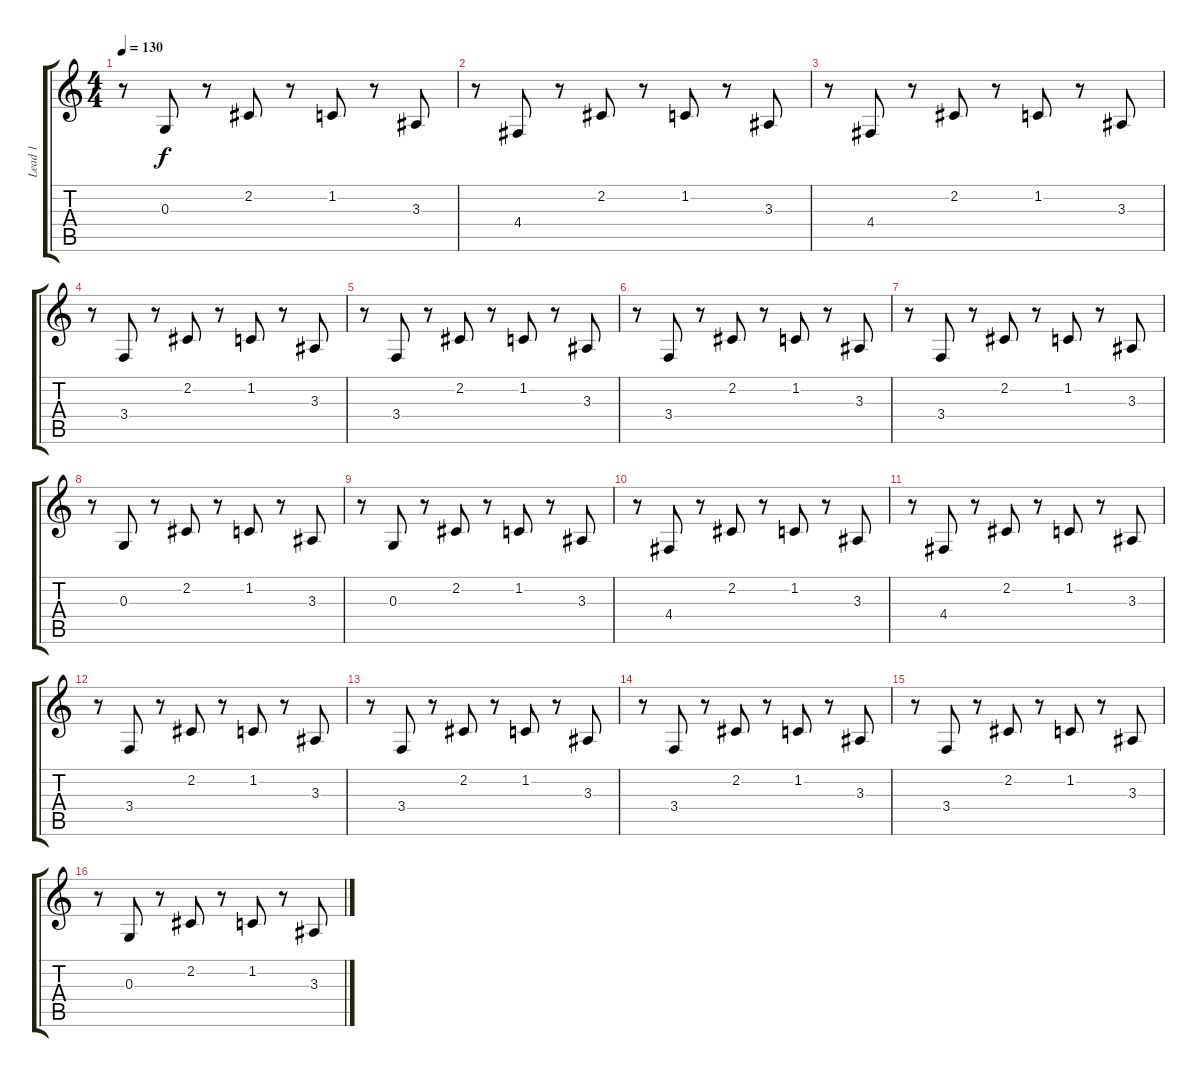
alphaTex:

\track ("Lead 1" "Lead 1") {instrument lead2sawtooth}
\staff {score tabs}
\tuning (E4 B3 G3 D3 A2 E2) {hide}
\ts (4 4)
\tempo 130
\clef g2
\ks c
r.8{dy f} 0.3.8 r.8 2.2.8 r.8 1.2.8 r.8 3.3.8 |
r.8 4.4.8 r.8 2.2.8 r.8 1.2.8 r.8 3.3.8 |
r.8 4.4.8 r.8 2.2.8 r.8 1.2.8 r.8 3.3.8 |
r.8 3.4.8 r.8 2.2.8 r.8 1.2.8 r.8 3.3.8 |
r.8 3.4.8 r.8 2.2.8 r.8 1.2.8 r.8 3.3.8 |
r.8 3.4.8 r.8 2.2.8 r.8 1.2.8 r.8 3.3.8 |
r.8 3.4.8 r.8 2.2.8 r.8 1.2.8 r.8 3.3.8 |
r.8 0.3.8 r.8 2.2.8 r.8 1.2.8 r.8 3.3.8 |
r.8 0.3.8 r.8 2.2.8 r.8 1.2.8 r.8 3.3.8 |
r.8 4.4.8 r.8 2.2.8 r.8 1.2.8 r.8 3.3.8 |
r.8 4.4.8 r.8 2.2.8 r.8 1.2.8 r.8 3.3.8 |
r.8 3.4.8 r.8 2.2.8 r.8 1.2.8 r.8 3.3.8 |
r.8 3.4.8 r.8 2.2.8 r.8 1.2.8 r.8 3.3.8 |
r.8 3.4.8 r.8 2.2.8 r.8 1.2.8 r.8 3.3.8 |
r.8 3.4.8 r.8 2.2.8 r.8 1.2.8 r.8 3.3.8 |
r.8 0.3.8 r.8 2.2.8 r.8 1.2.8 r.8 3.3.8
